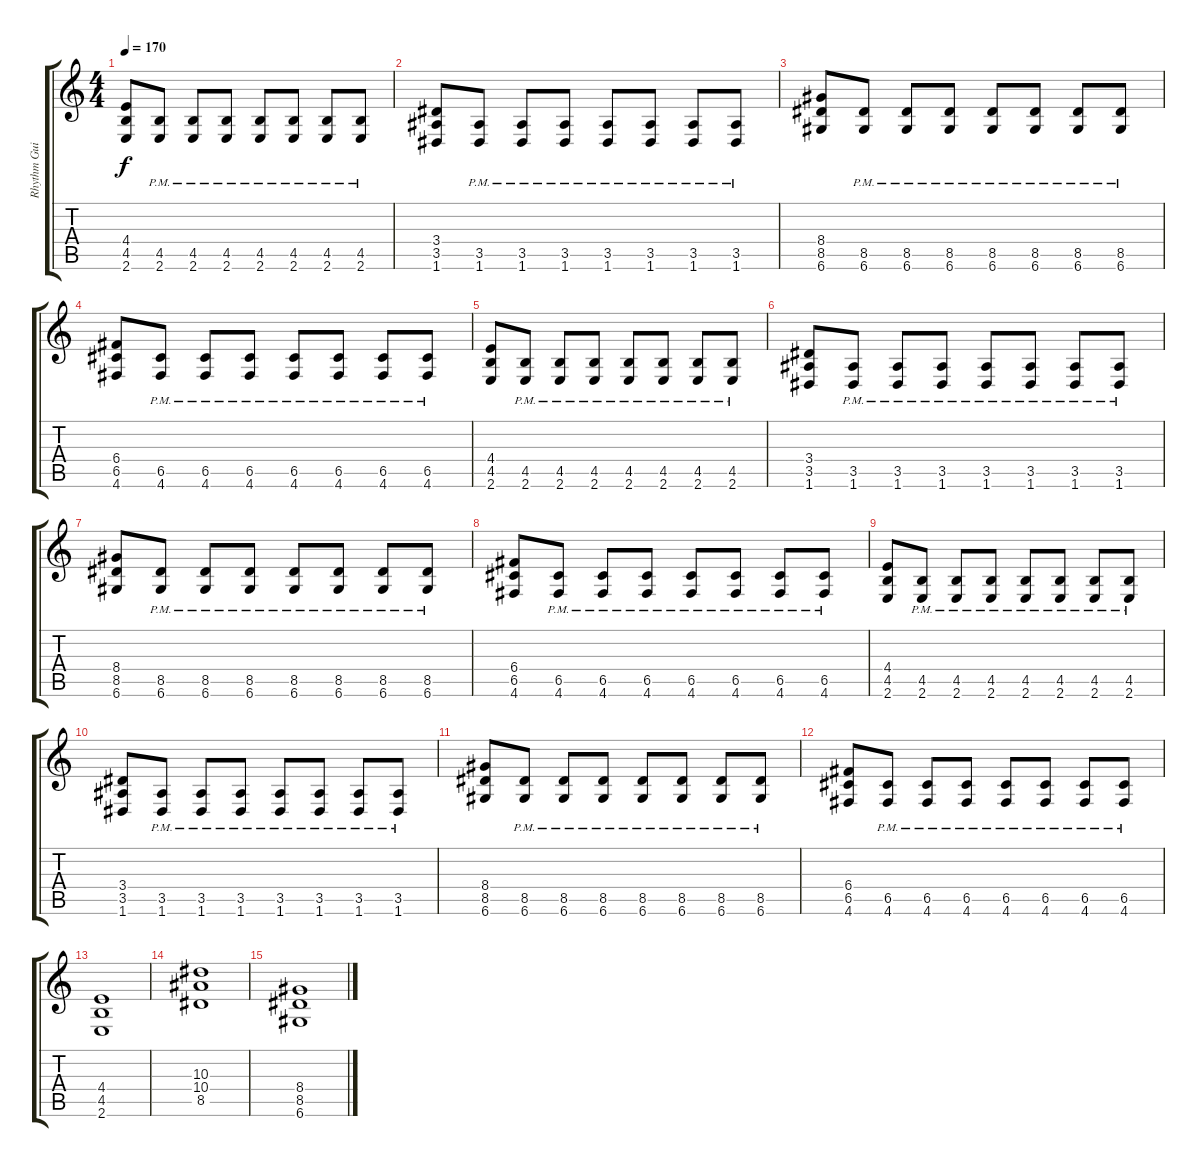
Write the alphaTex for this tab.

\track ("Rhythm Guitar" "Rhythm Gui") {instrument distortionguitar}
\staff {score tabs}
\tuning (D4 A3 F3 C3 G2 D2) {hide}
\ts (4 4)
\tempo 170
\clef g2
\ks c
(4.4 4.5 2.6).8{dy f} (4.5{pm} 2.6{pm}).8 (4.5{pm} 2.6{pm}).8 (4.5{pm} 2.6{pm}).8 (4.5{pm} 2.6{pm}).8 (4.5{pm} 2.6{pm}).8 (4.5{pm} 2.6{pm}).8 (4.5{pm} 2.6{pm}).8 |
(3.4 3.5 1.6).8 (3.5{pm} 1.6{pm}).8 (3.5{pm} 1.6{pm}).8 (3.5{pm} 1.6{pm}).8 (3.5{pm} 1.6{pm}).8 (3.5{pm} 1.6{pm}).8 (3.5{pm} 1.6{pm}).8 (3.5{pm} 1.6{pm}).8 |
(8.4 8.5 6.6).8 (8.5{pm} 6.6{pm}).8 (8.5{pm} 6.6{pm}).8 (8.5{pm} 6.6{pm}).8 (8.5{pm} 6.6{pm}).8 (8.5{pm} 6.6{pm}).8 (8.5{pm} 6.6{pm}).8 (8.5{pm} 6.6{pm}).8 |
(6.4 6.5 4.6).8 (6.5{pm} 4.6{pm}).8 (6.5{pm} 4.6{pm}).8 (6.5{pm} 4.6{pm}).8 (6.5{pm} 4.6{pm}).8 (6.5{pm} 4.6{pm}).8 (6.5{pm} 4.6{pm}).8 (6.5{pm} 4.6{pm}).8 |
(4.4 4.5 2.6).8 (4.5{pm} 2.6{pm}).8 (4.5{pm} 2.6{pm}).8 (4.5{pm} 2.6{pm}).8 (4.5{pm} 2.6{pm}).8 (4.5{pm} 2.6{pm}).8 (4.5{pm} 2.6{pm}).8 (4.5{pm} 2.6{pm}).8 |
(3.4 3.5 1.6).8 (3.5{pm} 1.6{pm}).8 (3.5{pm} 1.6{pm}).8 (3.5{pm} 1.6{pm}).8 (3.5{pm} 1.6{pm}).8 (3.5{pm} 1.6{pm}).8 (3.5{pm} 1.6{pm}).8 (3.5{pm} 1.6{pm}).8 |
(8.4 8.5 6.6).8 (8.5{pm} 6.6{pm}).8 (8.5{pm} 6.6{pm}).8 (8.5{pm} 6.6{pm}).8 (8.5{pm} 6.6{pm}).8 (8.5{pm} 6.6{pm}).8 (8.5{pm} 6.6{pm}).8 (8.5{pm} 6.6{pm}).8 |
(6.4 6.5 4.6).8 (6.5{pm} 4.6{pm}).8 (6.5{pm} 4.6{pm}).8 (6.5{pm} 4.6{pm}).8 (6.5{pm} 4.6{pm}).8 (6.5{pm} 4.6{pm}).8 (6.5{pm} 4.6{pm}).8 (6.5{pm} 4.6{pm}).8 |
(4.4 4.5 2.6).8 (4.5{pm} 2.6{pm}).8 (4.5{pm} 2.6{pm}).8 (4.5{pm} 2.6{pm}).8 (4.5{pm} 2.6{pm}).8 (4.5{pm} 2.6{pm}).8 (4.5{pm} 2.6{pm}).8 (4.5{pm} 2.6{pm}).8 |
(3.4 3.5 1.6).8 (3.5{pm} 1.6{pm}).8 (3.5{pm} 1.6{pm}).8 (3.5{pm} 1.6{pm}).8 (3.5{pm} 1.6{pm}).8 (3.5{pm} 1.6{pm}).8 (3.5{pm} 1.6{pm}).8 (3.5{pm} 1.6{pm}).8 |
(8.4 8.5 6.6).8 (8.5{pm} 6.6{pm}).8 (8.5{pm} 6.6{pm}).8 (8.5{pm} 6.6{pm}).8 (8.5{pm} 6.6{pm}).8 (8.5{pm} 6.6{pm}).8 (8.5{pm} 6.6{pm}).8 (8.5{pm} 6.6{pm}).8 |
(6.4 6.5 4.6).8 (6.5{pm} 4.6{pm}).8 (6.5{pm} 4.6{pm}).8 (6.5{pm} 4.6{pm}).8 (6.5{pm} 4.6{pm}).8 (6.5{pm} 4.6{pm}).8 (6.5{pm} 4.6{pm}).8 (6.5{pm} 4.6{pm}).8 |
(4.4 4.5 2.6).1 |
(10.3 10.4 8.5).1 |
(8.4 8.5 6.6).1
